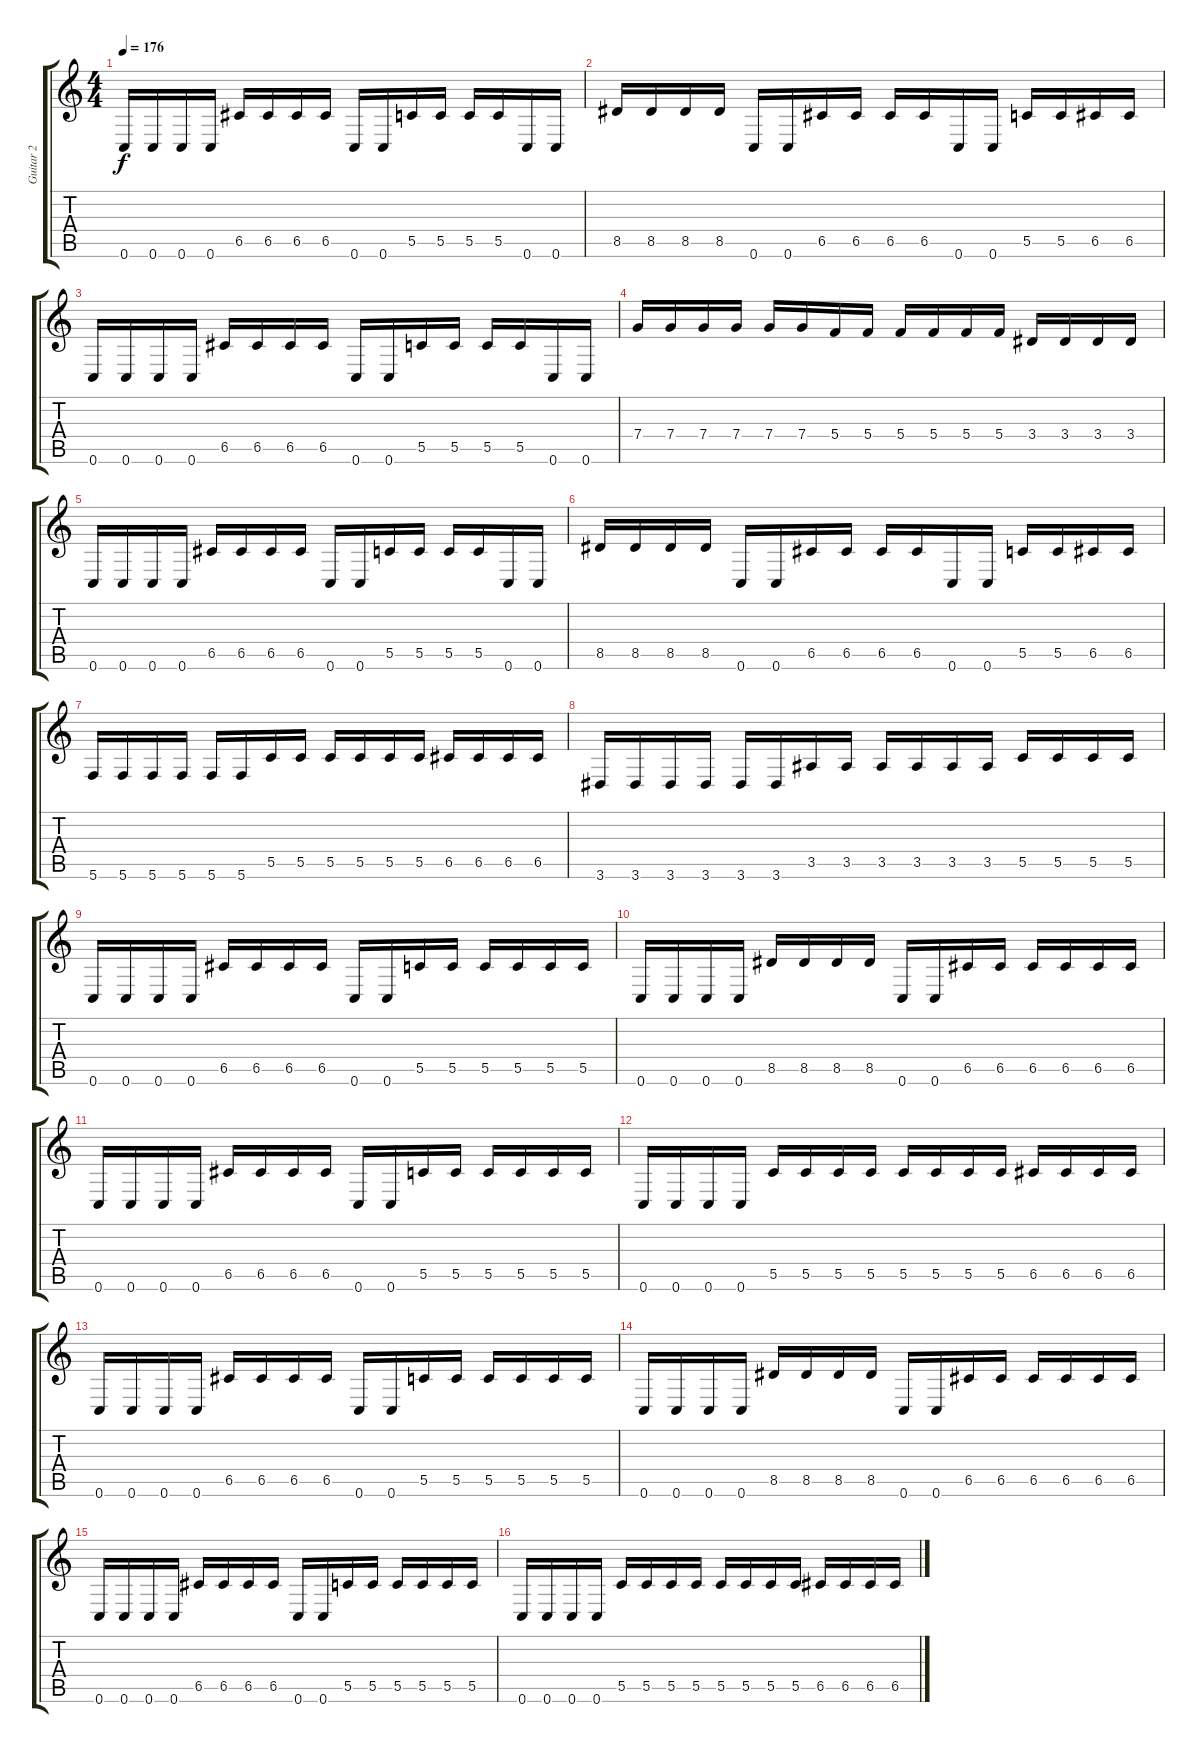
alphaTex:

\track ("Guitar 2" "Guitar 2") {instrument distortionguitar}
\staff {score tabs}
\tuning (D4 A3 F3 C3 G2 C2) {hide}
\ts (4 4)
\tempo 176
\clef g2
\ks c
0.6.16{dy f} 0.6.16 0.6.16 0.6.16 6.5.16 6.5.16 6.5.16 6.5.16 0.6.16 0.6.16 5.5.16 5.5.16 5.5.16 5.5.16 0.6.16 0.6.16 |
8.5.16 8.5.16 8.5.16 8.5.16 0.6.16 0.6.16 6.5.16 6.5.16 6.5.16 6.5.16 0.6.16 0.6.16 5.5.16 5.5.16 6.5.16 6.5.16 |
0.6.16 0.6.16 0.6.16 0.6.16 6.5.16 6.5.16 6.5.16 6.5.16 0.6.16 0.6.16 5.5.16 5.5.16 5.5.16 5.5.16 0.6.16 0.6.16 |
7.4.16 7.4.16 7.4.16 7.4.16 7.4.16 7.4.16 5.4.16 5.4.16 5.4.16 5.4.16 5.4.16 5.4.16 3.4.16 3.4.16 3.4.16 3.4.16 |
0.6.16 0.6.16 0.6.16 0.6.16 6.5.16 6.5.16 6.5.16 6.5.16 0.6.16 0.6.16 5.5.16 5.5.16 5.5.16 5.5.16 0.6.16 0.6.16 |
8.5.16 8.5.16 8.5.16 8.5.16 0.6.16 0.6.16 6.5.16 6.5.16 6.5.16 6.5.16 0.6.16 0.6.16 5.5.16 5.5.16 6.5.16 6.5.16 |
5.6.16 5.6.16 5.6.16 5.6.16 5.6.16 5.6.16 5.5.16 5.5.16 5.5.16 5.5.16 5.5.16 5.5.16 6.5.16 6.5.16 6.5.16 6.5.16 |
3.6.16 3.6.16 3.6.16 3.6.16 3.6.16 3.6.16 3.5.16 3.5.16 3.5.16 3.5.16 3.5.16 3.5.16 5.5.16 5.5.16 5.5.16 5.5.16 |
0.6.16 0.6.16 0.6.16 0.6.16 6.5.16 6.5.16 6.5.16 6.5.16 0.6.16 0.6.16 5.5.16 5.5.16 5.5.16 5.5.16 5.5.16 5.5.16 |
0.6.16 0.6.16 0.6.16 0.6.16 8.5.16 8.5.16 8.5.16 8.5.16 0.6.16 0.6.16 6.5.16 6.5.16 6.5.16 6.5.16 6.5.16 6.5.16 |
0.6.16 0.6.16 0.6.16 0.6.16 6.5.16 6.5.16 6.5.16 6.5.16 0.6.16 0.6.16 5.5.16 5.5.16 5.5.16 5.5.16 5.5.16 5.5.16 |
0.6.16 0.6.16 0.6.16 0.6.16 5.5.16 5.5.16 5.5.16 5.5.16 5.5.16 5.5.16 5.5.16 5.5.16 6.5.16 6.5.16 6.5.16 6.5.16 |
0.6.16 0.6.16 0.6.16 0.6.16 6.5.16 6.5.16 6.5.16 6.5.16 0.6.16 0.6.16 5.5.16 5.5.16 5.5.16 5.5.16 5.5.16 5.5.16 |
0.6.16 0.6.16 0.6.16 0.6.16 8.5.16 8.5.16 8.5.16 8.5.16 0.6.16 0.6.16 6.5.16 6.5.16 6.5.16 6.5.16 6.5.16 6.5.16 |
0.6.16 0.6.16 0.6.16 0.6.16 6.5.16 6.5.16 6.5.16 6.5.16 0.6.16 0.6.16 5.5.16 5.5.16 5.5.16 5.5.16 5.5.16 5.5.16 |
0.6.16 0.6.16 0.6.16 0.6.16 5.5.16 5.5.16 5.5.16 5.5.16 5.5.16 5.5.16 5.5.16 5.5.16 6.5.16 6.5.16 6.5.16 6.5.16
